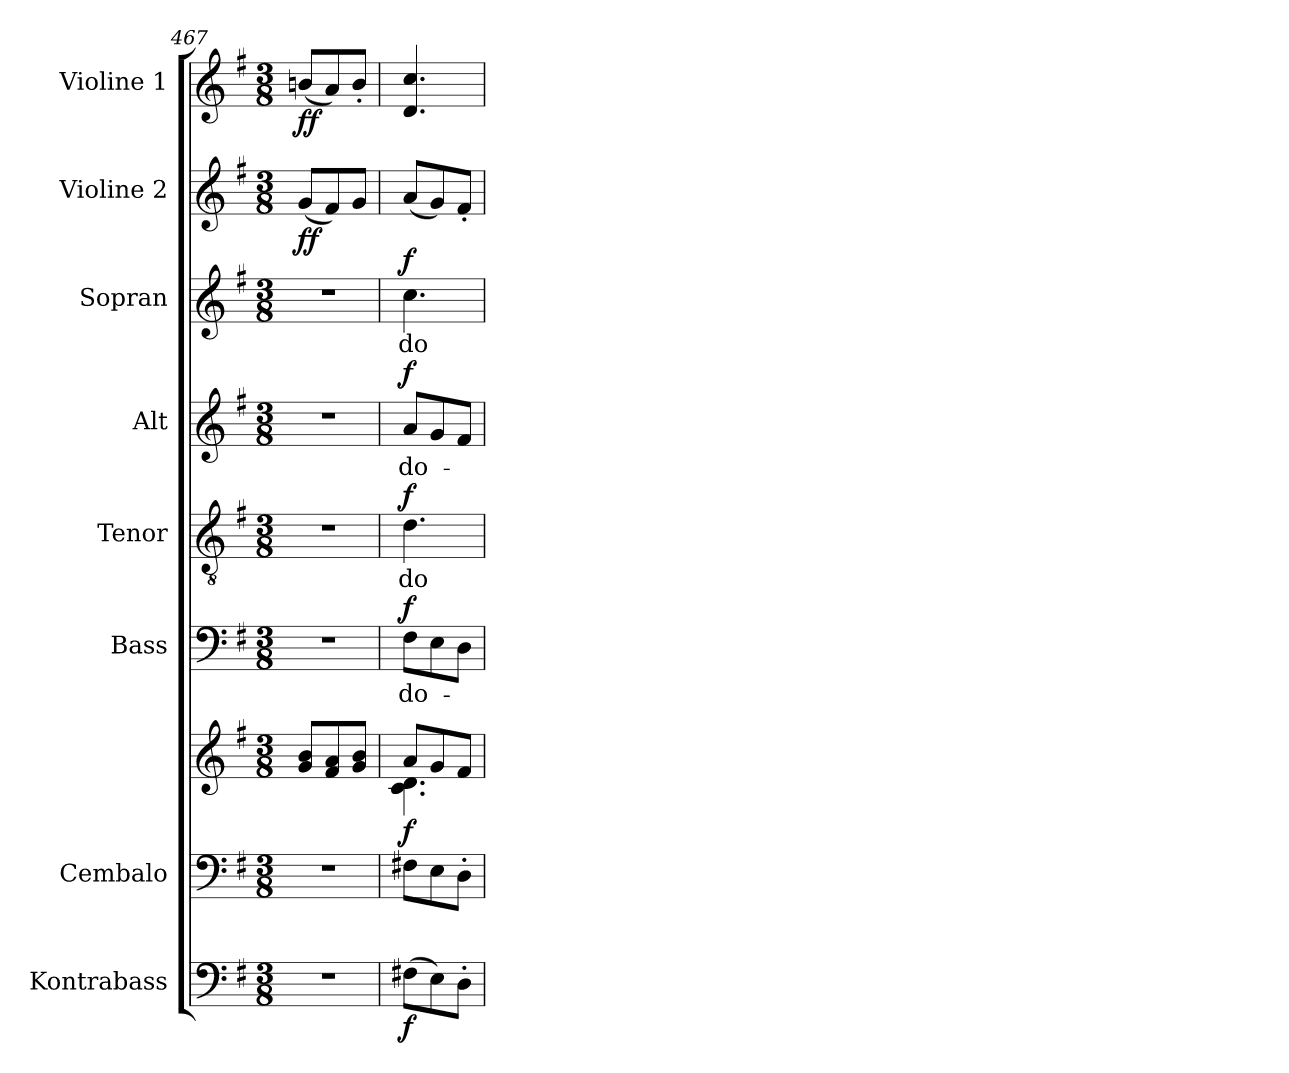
**kern	**dynam	**kern	**kern	**dynam	**kern	**text	**dynam	**kern	**text	**dynam	**kern	**text	**dynam	**kern	**text	**dynam	**kern	**dynam	**kern	**dynam
*part8	*part8	*part7	*part7	*part7	*part6	*part6	*part6	*part5	*part5	*part5	*part4	*part4	*part4	*part3	*part3	*part3	*part2	*part2	*part1	*part1
*staff9	*staff9	*staff8	*staff7	*staff7/8	*staff6	*staff6	*staff6	*staff5	*staff5	*staff5	*staff4	*staff4	*staff4	*staff3	*staff3	*staff3	*staff2	*staff2	*staff1	*staff1
*I"Kontrabass	*	*I"Cembalo	*	*	*I"Bass	*	*	*I"Tenor	*	*	*I"Alt	*	*	*I"Sopran	*	*	*I"Violine 2	*	*I"Violine 1	*
*I'Kb.	*	*I'Cemb.	*	*	*I'B.	*	*	*I'T.	*	*	*I'A.	*	*	*I'S.	*	*	*I'Vl. 2	*	*I'Vl. 1	*
*clefF4	*	*clefF4	*clefG2	*	*clefF4	*	*	*clefGv2	*	*	*clefG2	*	*	*clefG2	*	*	*clefG2	*	*clefG2	*
*ITrd7c12	*	*	*	*	*	*	*	*	*	*	*	*	*	*	*	*	*	*	*	*
*k[f#]	*	*k[f#]	*k[f#]	*	*k[f#]	*	*	*k[f#]	*	*	*k[f#]	*	*	*k[f#]	*	*	*k[f#]	*	*k[f#]	*
*G:	*	*G:	*G:	*	*G:	*	*	*G:	*	*	*G:	*	*	*G:	*	*	*G:	*	*G:	*
*M3/8	*	*M3/8	*M3/8	*	*M3/8	*	*	*M3/8	*	*	*M3/8	*	*	*M3/8	*	*	*M3/8	*	*M3/8	*
=467	=467	=467	=467	=467	=467	=467	=467	=467	=467	=467	=467	=467	=467	=467	=467	=467	=467	=467	=467	=467
!	!	!	!	!	!	!	!	!	!	!	!	!	!	!	!	!	!	!LO:DY:b	!	!LO:DY:b
4.r	.	4.r	8g/ 8b/L	.	4.r	.	.	4.r	.	.	4.r	.	.	4.r	.	.	(<8g/L	ff	(<8bn/L	ff
.	.	.	8f#/ 8a/	.	.	.	.	.	.	.	.	.	.	.	.	.	8f#/)	.	8a/)	.
.	.	.	8g/ 8b/J	.	.	.	.	.	.	.	.	.	.	.	.	.	8g/J	.	8b'</J	.
=468	=468	=468	=468	=468	=468	=468	=468	=468	=468	=468	=468	=468	=468	=468	=468	=468	=468	=468	=468	=468
*	*	*	*^	*	*	*	*	*	*	*	*	*	*	*	*	*	*	*	*	*
!	!LO:DY:b	!	!	!	!LO:DY:b	!	!LO:LY:b	!LO:DY:a	!	!LO:LY:b	!LO:DY:a	!	!LO:LY:b	!LO:DY:a	!	!LO:LY:b	!LO:DY:a	!	!	!	!
(>8FF#X\L	f	8F#X\L	8a/L	4.c\ 4.d\	f	8F#\L	do-	f	4.d\	do-	f	8a/L	do-	f	4.cc\	do-	f	(<8a/L	.	4.d/ 4.cc/	.
8EE\)	.	8E\	8g/	.	.	8E\	.	.	.	.	.	8g/	.	.	.	.	.	8g/)	.	.	.
8DD'>\J	.	8D'>\J	8f#/J	.	.	8D\J	.	.	.	.	.	8f#/J	.	.	.	.	.	8f#'</J	.	.	.
*	*	*	*v	*v	*	*	*	*	*	*	*	*	*	*	*	*	*	*	*	*	*
=	=	=	=	=	=	=	=	=	=	=	=	=	=	=	=	=	=	=	=	=
*-	*-	*-	*-	*-	*-	*-	*-	*-	*-	*-	*-	*-	*-	*-	*-	*-	*-	*-	*-	*-
